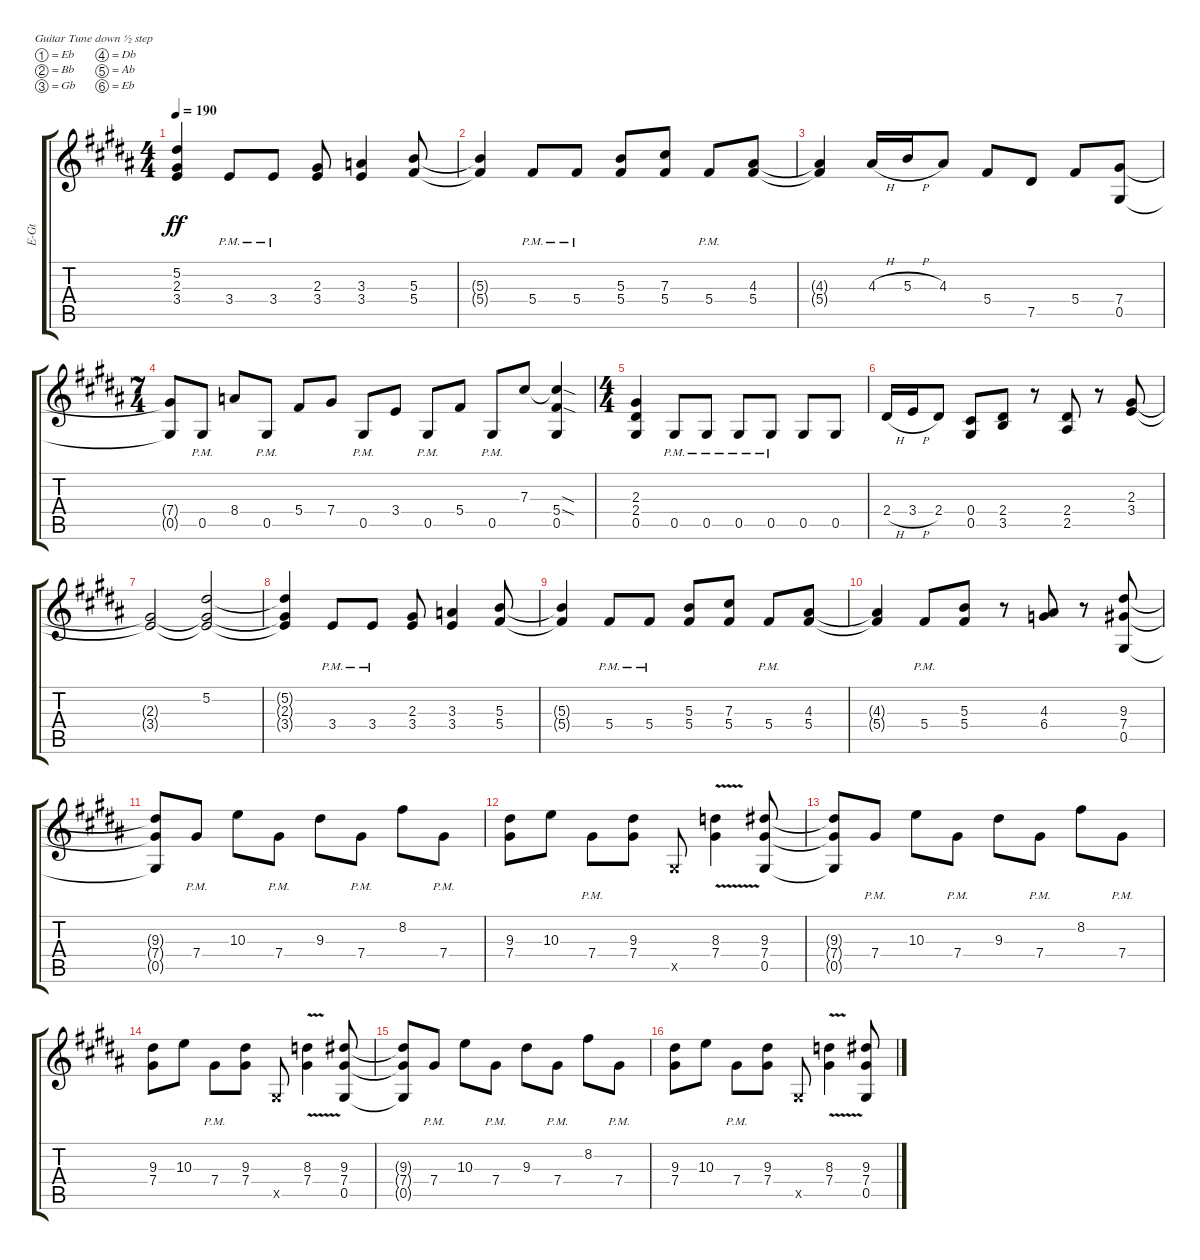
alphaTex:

\bracketExtendMode groupsimilarinstruments
\otherSystemsTrackNameOrientation horizontal
\track ("Electric Guitar 2" "E-Gt") {instrument distortionguitar}
\staff {score tabs}
\tuning (Eb4 Bb3 Gb3 Db3 Ab2 Eb2)
\ts (4 4)
\tempo 190
\clef g2
\ks b
(3.4{t acc forcenatural} 2.3{t acc forcenatural} 5.2{t acc forcenatural}).4{dy ff} 3.4{pm acc forcenatural}.8 3.4{pm acc forcenatural}.8 (3.4{acc forcenatural} 2.3{acc forcenatural}).8 (3.4{acc forcenatural} 3.3{acc b}).4 (5.4{acc forcenatural} 5.3{acc forcenatural}).8 |
(5.4{t acc forcenatural} 5.3{t acc forcenatural}).4 5.4{pm acc forcenatural}.8 5.4{pm acc forcenatural}.8 (5.4{acc forcenatural} 5.3{acc forcenatural}).8 (7.3{acc forcenatural} 5.4{acc forcenatural}).8 5.4{pm acc forcenatural}.8 (5.4{acc forcenatural} 4.3{acc forcenatural}).8 |
(5.4{t acc forcenatural} 4.3{t acc forcenatural}).4 4.3{h acc forcenatural}.16 5.3{h acc forcenatural}.16 4.3{acc forcenatural}.8 5.4{acc forcenatural}.8 7.5{acc forcenatural}.8 5.4{acc forcenatural}.8 (0.5{acc forcenatural} 7.4{acc forcenatural}).8 |
\ts (7 4)
(0.5{t acc forcenatural} 7.4{t acc forcenatural}).8 0.5{pm acc forcenatural}.8 8.4{acc b}.8 0.5{pm acc forcenatural}.8 5.4{acc forcenatural}.8 7.4{acc forcenatural}.8 0.5{pm acc forcenatural}.8 3.4{acc forcenatural}.8 0.5{pm acc forcenatural}.8 5.4{acc forcenatural}.8 0.5{pm acc forcenatural}.8 7.3{acc forcenatural}.8 (5.4{sod acc forcenatural} 7.3{sod t acc forcenatural} 0.5{acc forcenatural}).4 |
\ts (4 4)
(0.5{acc forcenatural} 2.4{acc forcenatural} 2.3{acc forcenatural}).4 0.5{pm acc forcenatural}.8 0.5{pm acc forcenatural}.8 0.5{pm acc forcenatural}.8 0.5{pm acc forcenatural}.8 0.5{acc forcenatural}.8 0.5{acc forcenatural}.8 |
2.4{h acc forcenatural}.16 3.4{h acc forcenatural}.16 2.4{acc forcenatural}.8 (0.4{acc forcenatural} 0.5{acc forcenatural}).8 (3.5{acc forcenatural} 2.4{acc forcenatural}).8 r.8 (2.5{acc forcenatural} 2.4{acc forcenatural}).8 r.8 (3.4{acc forcenatural} 2.3{acc forcenatural}).8 |
(2.3{t acc forcenatural} 3.4{t acc forcenatural}).2 (5.2{acc forcenatural} 2.3{t acc forcenatural} 3.4{t acc forcenatural}).2 |
(3.4{t acc forcenatural} 2.3{t acc forcenatural} 5.2{t acc forcenatural}).4 3.4{pm acc forcenatural}.8 3.4{pm acc forcenatural}.8 (3.4{acc forcenatural} 2.3{acc forcenatural}).8 (3.4{acc forcenatural} 3.3{acc b}).4 (5.4{acc forcenatural} 5.3{acc forcenatural}).8 |
(5.4{t acc forcenatural} 5.3{t acc forcenatural}).4 5.4{pm acc forcenatural}.8 5.4{pm acc forcenatural}.8 (5.4{acc forcenatural} 5.3{acc forcenatural}).8 (7.3{acc forcenatural} 5.4{acc forcenatural}).8 5.4{pm acc forcenatural}.8 (5.4{acc forcenatural} 4.3{acc forcenatural}).8 |
(5.4{t acc forcenatural} 4.3{t acc forcenatural}).4 5.4{pm acc forcenatural}.8 (5.4{acc forcenatural} 5.3{acc forcenatural}).8 r.8 (6.4{acc b} 4.3{acc forcenatural}).8 r.8 (0.5{acc forcenatural} 7.4{acc forcenatural} 9.3{acc forcenatural}).8 |
(9.3{t acc forcenatural} 7.4{t acc forcenatural} 0.5{t acc forcenatural}).8 7.4{pm acc forcenatural}.8 10.3{acc forcenatural}.8 7.4{pm acc forcenatural}.8 9.3{acc forcenatural}.8 7.4{pm acc forcenatural}.8 8.2{acc forcenatural}.8 7.4{pm acc forcenatural}.8 |
(9.3{acc forcenatural} 7.4{acc forcenatural}).8 10.3{acc forcenatural}.8 7.4{pm acc forcenatural}.8 (7.4{acc forcenatural} 9.3{acc forcenatural}).8 0.5{x acc forcenatural}.8 (8.3{v acc b} 7.4{acc forcenatural}).4 (7.4{acc forcenatural} 9.3{acc forcenatural} 0.5{acc forcenatural}).8 |
(9.3{t acc forcenatural} 7.4{t acc forcenatural} 0.5{t acc forcenatural}).8 7.4{pm acc forcenatural}.8 10.3{acc forcenatural}.8 7.4{pm acc forcenatural}.8 9.3{acc forcenatural}.8 7.4{pm acc forcenatural}.8 8.2{acc forcenatural}.8 7.4{pm acc forcenatural}.8 |
(9.3{acc forcenatural} 7.4{acc forcenatural}).8 10.3{acc forcenatural}.8 7.4{pm acc forcenatural}.8 (7.4{acc forcenatural} 9.3{acc forcenatural}).8 0.5{x acc forcenatural}.8 (8.3{v acc b} 7.4{acc forcenatural}).4 (7.4{acc forcenatural} 9.3{acc forcenatural} 0.5{acc forcenatural}).8 |
(9.3{t acc forcenatural} 7.4{t acc forcenatural} 0.5{t acc forcenatural}).8 7.4{pm acc forcenatural}.8 10.3{acc forcenatural}.8 7.4{pm acc forcenatural}.8 9.3{acc forcenatural}.8 7.4{pm acc forcenatural}.8 8.2{acc forcenatural}.8 7.4{pm acc forcenatural}.8 |
(9.3{acc forcenatural} 7.4{acc forcenatural}).8 10.3{acc forcenatural}.8 7.4{pm acc forcenatural}.8 (7.4{acc forcenatural} 9.3{acc forcenatural}).8 0.5{x acc forcenatural}.8 (8.3{v acc b} 7.4{acc forcenatural}).4 (7.4{acc forcenatural} 9.3{acc forcenatural} 0.5{acc forcenatural}).8
